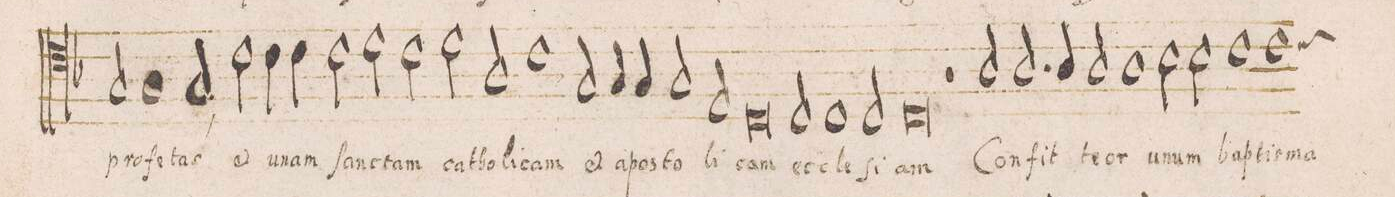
**kern	**text
*I"TENOR	*
*clefC4	*
*k[b-]	*
*met(C|)	*
*M2/1	*
2G/	pro-
=152-	=152-
1G	-fe-
2G,/	-tas
2c\	et
=153-	=153-
4c\	u-
4c\	-nam
2c\	San-
2d\	-ctam
2c\	ca-
=154-	=154-
2d\	-tho-
2A/	-li-
1c	-cam
=155-	=155-
2G/	et
4G/	a-
4G/	-po-
2G/	-sto-
2E/	-li-
=156-	=156-
0D	-cam
=157-	=157-
2D/	ec-
1D	-cle-
2D/	-si-
=158-	=158-
0D	-am
=159-	=159-
1r	.
2A/	Con-
2.A/	-fi-
=160-	=160-
4A/	-te-
2A/	-or
1A	u-
=161-	=161-
2B-\	-num
2B-\	ba-
1c	-pti-
=162-	=162-
*custos:c	*
1c	-sma
*-	*-
